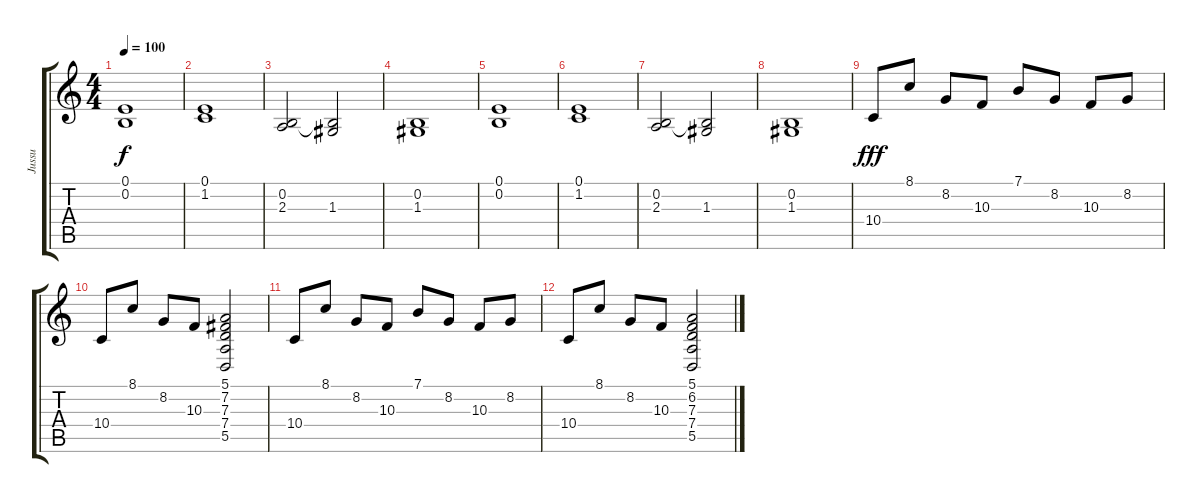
\track ("Jussu" "Jussu") {instrument pad8sweep}
\staff {score tabs}
\tuning (E4 B3 G3 D3 A2 E2) {hide}
\ts (4 4)
\tempo 100
\clef g2
\ks c
(0.1 0.2).1{dy f} |
(0.1 1.2).1 |
(0.2 2.3).2 (0.2{t} 1.3).2 |
(0.2 1.3).1 |
(0.1 0.2).1 |
(0.1 1.2).1 |
(0.2 2.3).2 (0.2{t} 1.3).2 |
(0.2 1.3).1 |
10.4.8{dy fff} 8.1.8 8.2.8 10.3.8 7.1.8 8.2.8 10.3.8 8.2.8 |
10.4.8 8.1.8 8.2.8 10.3.8 (5.1 7.2 7.3 7.4 5.5).2 |
10.4.8 8.1.8 8.2.8 10.3.8 7.1.8 8.2.8 10.3.8 8.2.8 |
10.4.8 8.1.8 8.2.8 10.3.8 (5.1 6.2 7.3 7.4 5.5).2
